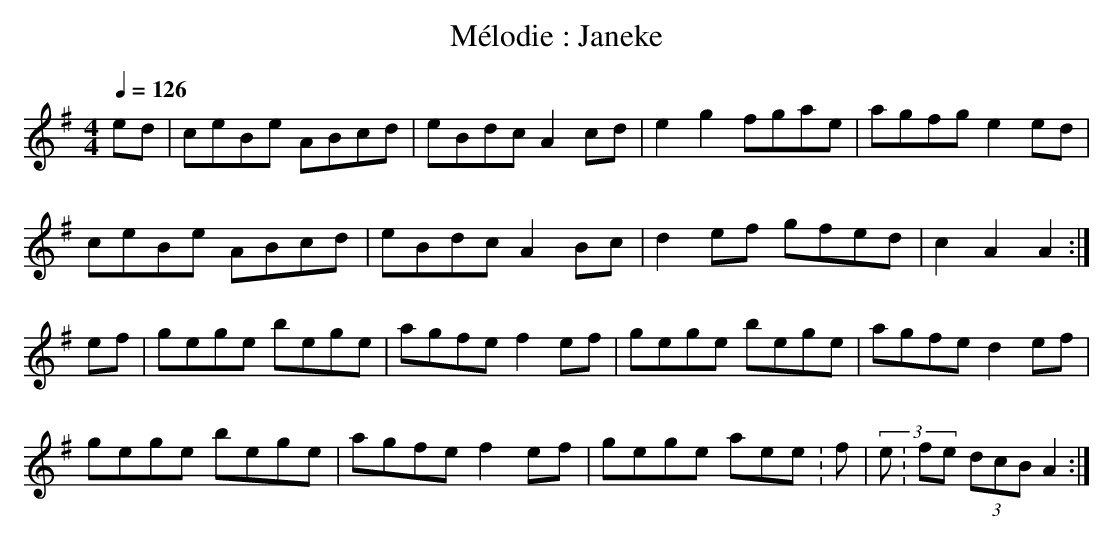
X:1
T:Mélodie : Janeke
M:4/4
Q:1/4=126
K:G
ed | ceBe ABcd | eBdc A2 cd | e2 g2 fgae | agfg e2 ed |
ceBe ABcd | eBdc A2 Bc | d2 ef gfed | c2 A2 A2 :|
ef | gege bege | agfe f2 ef | gege bege | agfe d2 ef |
gege bege | agfe f2 ef | gege aee:f |(3e:fe (3dcB A2 :|
